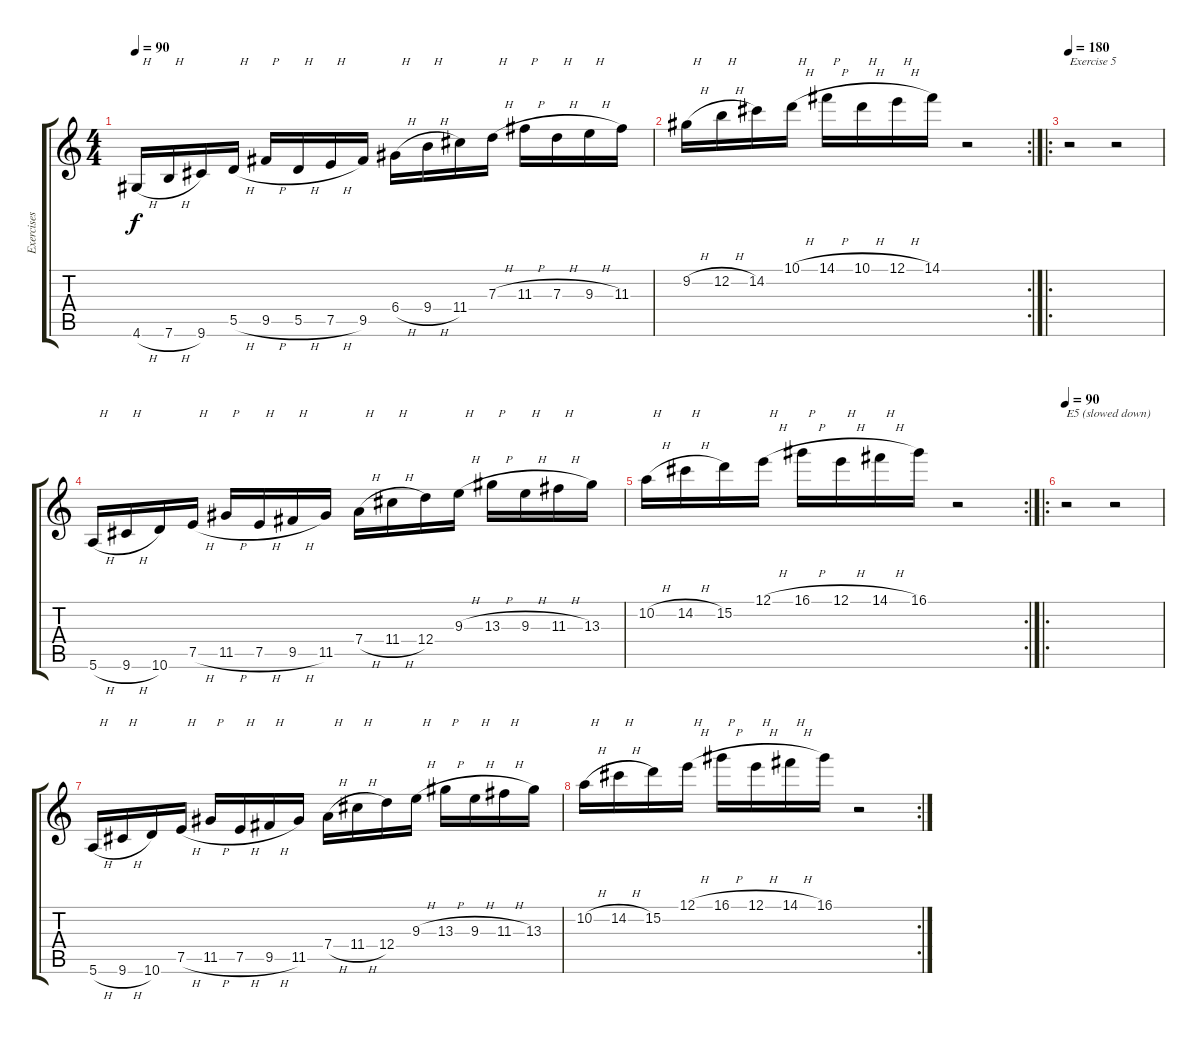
\track ("Exercises" "Exercises") {instrument distortionguitar}
\staff {score tabs}
\tuning (E4 B3 G3 D3 A2 E2) {hide}
\ts (4 4)
\tempo 90
\clef g2
\ks c
4.6{h}.16{txt "  H" dy f} 7.6{h}.16{txt "  H"} 9.6.16 5.5{h}.16{txt "  H"} 9.5{h}.16{txt "  P"} 5.5{h}.16{txt "  H"} 7.5{h}.16{txt "  H"} 9.5.16 6.4{h}.16{txt "  H"} 9.4{h}.16{txt "  H"} 11.4.16 7.3{h}.16{txt "  H"} 11.3{h}.16{txt "  P"} 7.3{h}.16{txt "  H"} 9.3{h}.16{txt "  H"} 11.3.16 |
\rc 2
9.2{h}.16{txt "  H"} 12.2{h}.16{txt "  H"} 14.2.16 10.1{h}.16{txt "  H"} 14.1{h}.16{txt "  P"} 10.1{h}.16{txt "  H"} 12.1{h}.16{txt "  H"} 14.1.16 r.2 |
\ro
\tempo 180
r.2{txt "Exercise 5"} r.2 |
5.6{h}.16{txt "  H"} 9.6{h}.16{txt "  H"} 10.6.16 7.5{h}.16{txt "  H"} 11.5{h}.16{txt "  P"} 7.5{h}.16{txt "  H"} 9.5{h}.16{txt "  H"} 11.5.16 7.4{h}.16{txt "  H"} 11.4{h}.16{txt "  H"} 12.4.16 9.3{h}.16{txt "  H"} 13.3{h}.16{txt "  P"} 9.3{h}.16{txt "  H"} 11.3{h}.16{txt "  H"} 13.3.16 |
\rc 2
10.2{h}.16{txt "  H"} 14.2{h}.16{txt "  H"} 15.2.16 12.1{h}.16{txt "  H"} 16.1{h}.16{txt "  P"} 12.1{h}.16{txt "  H"} 14.1{h}.16{txt "  H"} 16.1.16 r.2 |
\ro
\tempo 90
r.2{txt "E5 (slowed down)"} r.2 |
5.6{h}.16{txt "  H"} 9.6{h}.16{txt "  H"} 10.6.16 7.5{h}.16{txt "  H"} 11.5{h}.16{txt "  P"} 7.5{h}.16{txt "  H"} 9.5{h}.16{txt "  H"} 11.5.16 7.4{h}.16{txt "  H"} 11.4{h}.16{txt "  H"} 12.4.16 9.3{h}.16{txt "  H"} 13.3{h}.16{txt "  P"} 9.3{h}.16{txt "  H"} 11.3{h}.16{txt "  H"} 13.3.16 |
\rc 2
10.2{h}.16{txt "  H"} 14.2{h}.16{txt "  H"} 15.2.16 12.1{h}.16{txt "  H"} 16.1{h}.16{txt "  P"} 12.1{h}.16{txt "  H"} 14.1{h}.16{txt "  H"} 16.1.16 r.2
